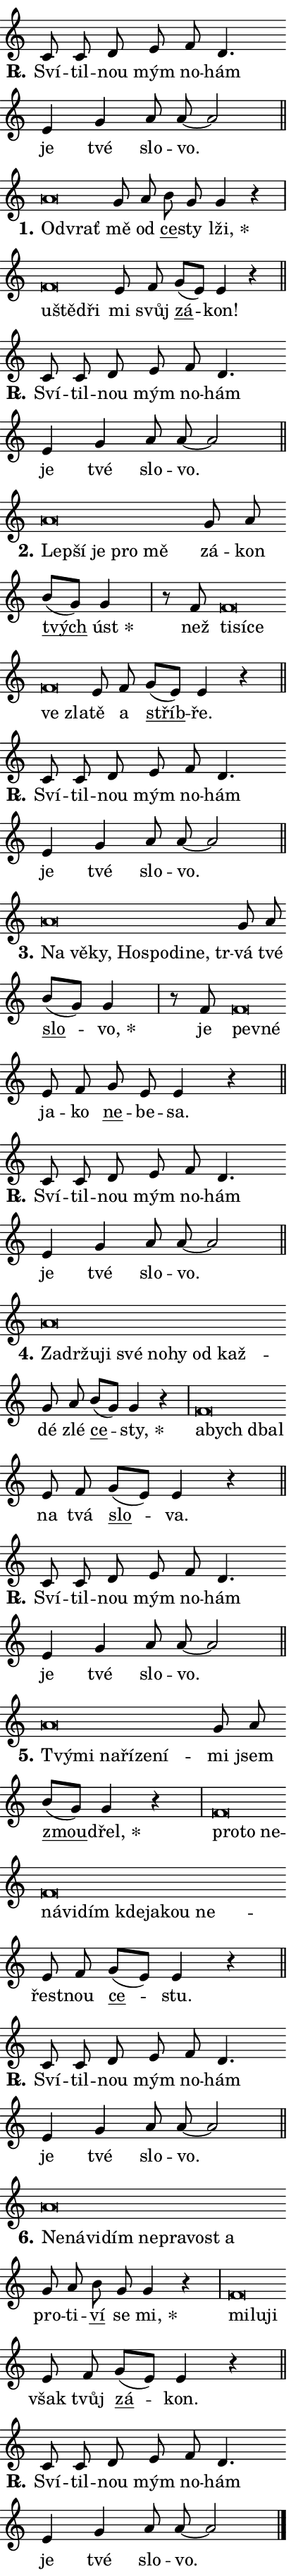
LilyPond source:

\version "2.24.0"
\header { tagline = "" }
\paper {
  indent = 0\cm
  top-margin = 0\cm
  right-margin = 0.13\cm % to fit lyric hyphens
  bottom-margin = 0\cm
  left-margin = 0\cm
  paper-width = 7\cm
  page-breaking = #ly:one-page-breaking
  system-system-spacing.basic-distance = #11
  score-system-spacing.basic-distance = #11
  ragged-last = ##f
}


%% Author: Thomas Morley
%% https://lists.gnu.org/archive/html/lilypond-user/2020-05/msg00002.html
#(define (line-position grob)
"Returns position of @var[grob} in current system:
   @code{'start}, if at first time-step
   @code{'end}, if at last time-step
   @code{'middle} otherwise
"
  (let* ((col (ly:item-get-column grob))
         (ln (ly:grob-object col 'left-neighbor))
         (rn (ly:grob-object col 'right-neighbor))
         (col-to-check-left (if (ly:grob? ln) ln col))
         (col-to-check-right (if (ly:grob? rn) rn col))
         (break-dir-left
           (and
             (ly:grob-property col-to-check-left 'non-musical #f)
             (ly:item-break-dir col-to-check-left)))
         (break-dir-right
           (and
             (ly:grob-property col-to-check-right 'non-musical #f)
             (ly:item-break-dir col-to-check-right))))
        (cond ((eqv? 1 break-dir-left) 'start)
              ((eqv? -1 break-dir-right) 'end)
              (else 'middle))))

#(define (tranparent-at-line-position vctor)
  (lambda (grob)
  "Relying on @code{line-position} select the relevant enry from @var{vctor}.
Used to determine transparency,"
    (case (line-position grob)
      ((end) (not (vector-ref vctor 0)))
      ((middle) (not (vector-ref vctor 1)))
      ((start) (not (vector-ref vctor 2))))))

noteHeadBreakVisibility =
#(define-music-function (break-visibility)(vector?)
"Makes @code{NoteHead}s transparent relying on @var{break-visibility}"
#{
  \override NoteHead.transparent =
    #(tranparent-at-line-position break-visibility)
#})

#(define delete-ledgers-for-transparent-note-heads
  (lambda (grob)
    "Reads whether a @code{NoteHead} is transparent.
If so this @code{NoteHead} is removed from @code{'note-heads} from
@var{grob}, which is supposed to be @code{LedgerLineSpanner}.
As a result ledgers are not printed for this @code{NoteHead}"
    (let* ((nhds-array (ly:grob-object grob 'note-heads))
           (nhds-list
             (if (ly:grob-array? nhds-array)
                 (ly:grob-array->list nhds-array)
                 '()))
           ;; Relies on the transparent-property being done before
           ;; Staff.LedgerLineSpanner.after-line-breaking is executed.
           ;; This is fragile ...
           (to-keep
             (remove
               (lambda (nhd)
                 (ly:grob-property nhd 'transparent #f))
               nhds-list)))
      ;; TODO find a better method to iterate over grob-arrays, similiar
      ;; to filter/remove etc for lists
      ;; For now rebuilt from scratch
      (set! (ly:grob-object grob 'note-heads)  '())
      (for-each
        (lambda (nhd)
          (ly:pointer-group-interface::add-grob grob 'note-heads nhd))
        to-keep))))

squashNotes = {
  \override NoteHead.X-extent = #'(-0.2 . 0.2)
  \override NoteHead.Y-extent = #'(-0.75 . 0)
  \override NoteHead.stencil =
    #(lambda (grob)
       (let ((pos (ly:grob-property grob 'staff-position)))
         (begin
           (if (< pos -7) (display "ERROR: Lower brevis then expected\n") (display ""))
           (if (<= pos -6) ly:text-interface::print ly:note-head::print))))
}
unSquashNotes = {
  \revert NoteHead.X-extent
  \revert NoteHead.Y-extent
  \revert NoteHead.stencil
}

hideNotes = \noteHeadBreakVisibility #begin-of-line-visible
unHideNotes = \noteHeadBreakVisibility #all-visible

% work-around for resetting accidentals
% https://lilypond.org/doc/v2.23/Documentation/notation/displaying-rhythms#unmetered-music
cadenzaMeasure = {
  \cadenzaOff
  \partial 1024 s1024
  \cadenzaOn
}

#(define-markup-command (accent layout props text) (markup?)
  "Underline accented syllable"
  (interpret-markup layout props
    #{\markup \override #'(offset . 4.3) \underline { #text }#}))

responsum = \markup \concat {
  "R" \hspace #-1.05 \path #0.1 #'((moveto 0 0.07) (lineto 0.9 0.8)) \hspace #0.05 "."
}

spaceSize = #0.6828661417322834 % exact space size for TeX Gyre Schola

\layout {
  \context {
    \Staff
    \remove "Time_signature_engraver"
    \override LedgerLineSpanner.after-line-breaking = #delete-ledgers-for-transparent-note-heads
  }
  \context {
    \Lyrics {
      \override LyricSpace.minimum-distance = \spaceSize
      \override LyricText.font-name = #"TeX Gyre Schola"
      \override LyricText.font-size = 1
      \override StanzaNumber.font-name = #"TeX Gyre Schola Bold"
      \override StanzaNumber.font-size = 1
    }
  }
  \context {
    \Score 
    \override NoteHead.text =
      #(lambda (grob) 
        (let ((pos (ly:grob-property grob 'staff-position)))
          #{\markup {
            \combine
              \halign #-0.55 \raise #(if (= pos -6) 0 0.5) \override #'(thickness . 2) \draw-line #'(3.2 . 0)
              \musicglyph "noteheads.sM1"
          }#}))
  }
}

% magnetic-lyrics.ily
%
%   written by
%     Jean Abou Samra <jean@abou-samra.fr>
%     Werner Lemberg <wl@gnu.org>
%
%   adapted by
%     Jiri Hon <jiri.hon@gmail.com>
%
% Version 2022-Apr-15

% https://www.mail-archive.com/lilypond-user@gnu.org/msg149350.html

#(define (Left_hyphen_pointer_engraver context)
   "Collect syllable-hyphen-syllable occurrences in lyrics and store
them in properties.  This engraver only looks to the left.  For
example, if the lyrics input is @code{foo -- bar}, it does the
following.

@itemize @bullet
@item
Set the @code{text} property of the @code{LyricHyphen} grob between
@q{foo} and @q{bar} to @code{foo}.

@item
Set the @code{left-hyphen} property of the @code{LyricText} grob with
text @q{foo} to the @code{LyricHyphen} grob between @q{foo} and
@q{bar}.
@end itemize

Use this auxiliary engraver in combination with the
@code{lyric-@/text::@/apply-@/magnetic-@/offset!} hook."
   (let ((hyphen #f)
         (text #f))
     (make-engraver
      (acknowledgers
       ((lyric-syllable-interface engraver grob source-engraver)
        (set! text grob)))
      (end-acknowledgers
       ((lyric-hyphen-interface engraver grob source-engraver)
        ;(when (not (grob::has-interface grob 'lyric-space-interface))
          (set! hyphen grob)));)
      ((stop-translation-timestep engraver)
       (when (and text hyphen)
         (ly:grob-set-object! text 'left-hyphen hyphen))
       (set! text #f)
       (set! hyphen #f)))))

#(define (lyric-text::apply-magnetic-offset! grob)
   "If the space between two syllables is less than the value in
property @code{LyricText@/.details@/.squash-threshold}, move the right
syllable to the left so that it gets concatenated with the left
syllable.

Use this function as a hook for
@code{LyricText@/.after-@/line-@/breaking} if the
@code{Left_@/hyphen_@/pointer_@/engraver} is active."
   (let ((hyphen (ly:grob-object grob 'left-hyphen #f)))
     (when hyphen
       (let ((left-text (ly:spanner-bound hyphen LEFT)))
         (when (grob::has-interface left-text 'lyric-syllable-interface)
           (let* ((common (ly:grob-common-refpoint grob left-text X))
                  (this-x-ext (ly:grob-extent grob common X))
                  (left-x-ext
                   (begin
                     ;; Trigger magnetism for left-text.
                     (ly:grob-property left-text 'after-line-breaking)
                     (ly:grob-extent left-text common X)))
                  ;; `delta` is the gap width between two syllables.
                  (delta (- (interval-start this-x-ext)
                            (interval-end left-x-ext)))
                  (details (ly:grob-property grob 'details))
                  (threshold (assoc-get 'squash-threshold details 0.2)))
             (when (< delta threshold)
               (let* (;; We have to manipulate the input text so that
                      ;; ligatures crossing syllable boundaries are not
                      ;; disabled.  For languages based on the Latin
                      ;; script this is essentially a beautification.
                      ;; However, for non-Western scripts it can be a
                      ;; necessity.
                      (lt (ly:grob-property left-text 'text))
                      (rt (ly:grob-property grob 'text))
                      (is-space (grob::has-interface hyphen 'lyric-space-interface))
                      (space (if is-space " " ""))
                      (extra-delta (if is-space spaceSize 0))
                      ;; Append new syllable.
                      (ltrt-space (if (and (string? lt) (string? rt))
                                (string-append lt space rt)
                                (make-concat-markup (list lt space rt))))
                      ;; Right-align `ltrt` to the right side.
                      (ltrt-space-markup (grob-interpret-markup
                               grob
                               (make-translate-markup
                                (cons (interval-length this-x-ext) 0)
                                (make-right-align-markup ltrt-space)))))
                 (begin
                   ;; Don't print `left-text`.
                   (ly:grob-set-property! left-text 'stencil #f)
                   ;; Set text and stencil (which holds all collected
                   ;; syllables so far) and shift it to the left.
                   (ly:grob-set-property! grob 'text ltrt-space)
                   (ly:grob-set-property! grob 'stencil ltrt-space-markup)
                   (ly:grob-translate-axis! grob (- (- delta extra-delta)) X))))))))))


#(define (lyric-hyphen::displace-bounds-first grob)
   ;; Make very sure this callback isn't triggered too early.
   (let ((left (ly:spanner-bound grob LEFT))
         (right (ly:spanner-bound grob RIGHT)))
     (ly:grob-property left 'after-line-breaking)
     (ly:grob-property right 'after-line-breaking)
     (ly:lyric-hyphen::print grob)))

squashThreshold = #0.4

\layout {
  \context {
    \Lyrics
    \consists #Left_hyphen_pointer_engraver
    \override LyricText.after-line-breaking =
      #lyric-text::apply-magnetic-offset!
    \override LyricHyphen.stencil = #lyric-hyphen::displace-bounds-first
    \override LyricText.details.squash-threshold = \squashThreshold
    \override LyricHyphen.minimum-distance = 0
    \override LyricHyphen.minimum-length = \squashThreshold
  }
}

squashText = \override LyricText.details.squash-threshold = 9999
unSquashText = \override LyricText.details.squash-threshold = \squashThreshold

leftText = \override LyricText.self-alignment-X = #LEFT
unLeftText = \revert LyricText.self-alignment-X

starOffset = #(lambda (grob) 
                (let ((x_offset (ly:self-alignment-interface::aligned-on-x-parent grob)))
                  (if (= x_offset 0) 0 (+ x_offset 1.2))))

star = #(define-music-function (syllable)(string?)
"Append star separator at the end of a syllable"
#{
  \once \override LyricText.X-offset = #starOffset
  \lyricmode { \markup {
    #syllable
    \override #'((font-name . "TeX Gyre Schola Bold")) \hspace #0.2 \lower #0.65 \larger "*"
  } }
#})

starAccent = #(define-music-function (syllable)(string?)
"Append star separator at the end of a syllable and make accent"
#{
  \once \override LyricText.X-offset = #starOffset
  \lyricmode { \markup {
    \accent #syllable
    \override #'((font-name . "TeX Gyre Schola Bold")) \hspace #0.2 \lower #0.65 \larger "*"
  } }
#})

breath = #(define-music-function (syllable)(string?)
"Append breathing indicator at the end of a syllable"
#{
  \lyricmode { \markup { #syllable "+" } }
#})

optionalBreath = #(define-music-function (syllable)(string?)
"Append optional breathing indicator at the end of a syllable"
#{
  \lyricmode { \markup { #syllable "(+)" } }
#})


\score {
    <<
        \new Voice = "melody" { \cadenzaOn \key c \major \relative { c'8 c d e f d4. \bar "" e4 g a8 a~ a2 \cadenzaMeasure \bar "||" \break } }
        \new Lyrics \lyricsto "melody" { \lyricmode { \set stanza = \responsum
Sví -- til -- nou mým no -- hám je tvé slo -- vo. } }
    >>
    \layout {}
}

\score {
    <<
        \new Voice = "melody" { \cadenzaOn \key c \major \relative { \squashNotes a'\breve*1/16 \hideNotes \breve*1/16 \bar "" \unHideNotes \unSquashNotes g8 a \bar "" b g g4 r \cadenzaMeasure \bar "|" \squashNotes f\breve*1/16 \hideNotes \breve*1/16 \breve*1/16 \bar "" \unHideNotes \unSquashNotes e8 f \bar "" g[( e)] e4 r \cadenzaMeasure \bar "||" \break } }
        \new Lyrics \lyricsto "melody" { \lyricmode { \set stanza = "1."
\leftText Od -- \squashText vrať \unLeftText \unSquashText mě od \markup \accent ce -- sty \star lži, \leftText u -- \squashText ště -- dři \unLeftText \unSquashText mi svůj \markup \accent zá -- kon! } }
    >>
    \layout {}
}

\score {
    <<
        \new Voice = "melody" { \cadenzaOn \key c \major \relative { c'8 c d e f d4. \bar "" e4 g a8 a~ a2 \cadenzaMeasure \bar "||" \break } }
        \new Lyrics \lyricsto "melody" { \lyricmode { \set stanza = \responsum
Sví -- til -- nou mým no -- hám je tvé slo -- vo. } }
    >>
    \layout {}
}

\score {
    <<
        \new Voice = "melody" { \cadenzaOn \key c \major \relative { \squashNotes a'\breve*1/16 \hideNotes \breve*1/16 \bar "" \breve*1/16 \bar "" \breve*1/16 \breve*1/16 \bar "" \unHideNotes \unSquashNotes g8 a \bar "" b[( g)] g4 \cadenzaMeasure \bar "|" r8 f8 \squashNotes f\breve*1/16 \hideNotes \breve*1/16 \bar "" \breve*1/16 \bar "" \breve*1/16 \breve*1/16 \bar "" \unHideNotes \unSquashNotes e8 f \bar "" g[( e)] e4 r \cadenzaMeasure \bar "||" \break } }
        \new Lyrics \lyricsto "melody" { \lyricmode { \set stanza = "2."
\leftText Lep -- \squashText ší je pro mě \unLeftText \unSquashText zá -- kon \markup \accent tvých \star úst než \leftText ti -- \squashText sí -- ce ve zla -- \unLeftText \unSquashText tě a \markup \accent stříb -- ře. } }
    >>
    \layout {}
}

\score {
    <<
        \new Voice = "melody" { \cadenzaOn \key c \major \relative { c'8 c d e f d4. \bar "" e4 g a8 a~ a2 \cadenzaMeasure \bar "||" \break } }
        \new Lyrics \lyricsto "melody" { \lyricmode { \set stanza = \responsum
Sví -- til -- nou mým no -- hám je tvé slo -- vo. } }
    >>
    \layout {}
}

\score {
    <<
        \new Voice = "melody" { \cadenzaOn \key c \major \relative { \squashNotes a'\breve*1/16 \hideNotes \breve*1/16 \bar "" \breve*1/16 \bar "" \breve*1/16 \bar "" \breve*1/16 \bar "" \breve*1/16 \bar "" \breve*1/16 \breve*1/16 \bar "" \unHideNotes \unSquashNotes g8 a \bar "" b[( g)] g4 \cadenzaMeasure \bar "|" r8 f8 \squashNotes f\breve*1/16 \hideNotes \breve*1/16 \bar "" \unHideNotes \unSquashNotes e8 f \bar "" g e e4 r \cadenzaMeasure \bar "||" \break } }
        \new Lyrics \lyricsto "melody" { \lyricmode { \set stanza = "3."
\leftText Na \squashText vě -- ky, Ho -- spo -- di -- ne, tr -- \unLeftText \unSquashText vá tvé \markup \accent slo -- \star vo, je \leftText pev -- \squashText né \unLeftText \unSquashText ja -- ko \markup \accent ne -- be -- sa. } }
    >>
    \layout {}
}

\score {
    <<
        \new Voice = "melody" { \cadenzaOn \key c \major \relative { c'8 c d e f d4. \bar "" e4 g a8 a~ a2 \cadenzaMeasure \bar "||" \break } }
        \new Lyrics \lyricsto "melody" { \lyricmode { \set stanza = \responsum
Sví -- til -- nou mým no -- hám je tvé slo -- vo. } }
    >>
    \layout {}
}

\score {
    <<
        \new Voice = "melody" { \cadenzaOn \key c \major \relative { \squashNotes a'\breve*1/16 \hideNotes \breve*1/16 \bar "" \breve*1/16 \bar "" \breve*1/16 \bar "" \breve*1/16 \bar "" \breve*1/16 \bar "" \breve*1/16 \bar "" \breve*1/16 \breve*1/16 \bar "" \unHideNotes \unSquashNotes g8 a \bar "" b[( g)] g4 r \cadenzaMeasure \bar "|" \squashNotes f\breve*1/16 \hideNotes \breve*1/16 \breve*1/16 \bar "" \unHideNotes \unSquashNotes e8 f \bar "" g[( e)] e4 r \cadenzaMeasure \bar "||" \break } }
        \new Lyrics \lyricsto "melody" { \lyricmode { \set stanza = "4."
\leftText Za -- \squashText dr -- žu -- ji své no -- hy od kaž -- \unLeftText \unSquashText dé zlé \markup \accent ce -- \star sty, \leftText a -- \squashText bych dbal \unLeftText \unSquashText na tvá \markup \accent slo -- va. } }
    >>
    \layout {}
}

\score {
    <<
        \new Voice = "melody" { \cadenzaOn \key c \major \relative { c'8 c d e f d4. \bar "" e4 g a8 a~ a2 \cadenzaMeasure \bar "||" \break } }
        \new Lyrics \lyricsto "melody" { \lyricmode { \set stanza = \responsum
Sví -- til -- nou mým no -- hám je tvé slo -- vo. } }
    >>
    \layout {}
}

\score {
    <<
        \new Voice = "melody" { \cadenzaOn \key c \major \relative { \squashNotes a'\breve*1/16 \hideNotes \breve*1/16 \bar "" \breve*1/16 \bar "" \breve*1/16 \bar "" \breve*1/16 \breve*1/16 \bar "" \unHideNotes \unSquashNotes g8 a \bar "" b[( g)] g4 r \cadenzaMeasure \bar "|" \squashNotes f\breve*1/16 \hideNotes \breve*1/16 \bar "" \breve*1/16 \bar "" \breve*1/16 \bar "" \breve*1/16 \bar "" \breve*1/16 \bar "" \breve*1/16 \bar "" \breve*1/16 \bar "" \breve*1/16 \breve*1/16 \bar "" \unHideNotes \unSquashNotes e8 f \bar "" g[( e)] e4 r \cadenzaMeasure \bar "||" \break } }
        \new Lyrics \lyricsto "melody" { \lyricmode { \set stanza = "5."
\leftText Tvý -- \squashText mi na -- ří -- ze -- ní -- \unLeftText \unSquashText mi jsem \markup \accent zmou -- \star dřel, \leftText pro -- \squashText to ne -- ná -- vi -- dím kde -- ja -- kou ne -- \unLeftText \unSquashText řest -- nou \markup \accent ce -- stu. } }
    >>
    \layout {}
}

\score {
    <<
        \new Voice = "melody" { \cadenzaOn \key c \major \relative { c'8 c d e f d4. \bar "" e4 g a8 a~ a2 \cadenzaMeasure \bar "||" \break } }
        \new Lyrics \lyricsto "melody" { \lyricmode { \set stanza = \responsum
Sví -- til -- nou mým no -- hám je tvé slo -- vo. } }
    >>
    \layout {}
}

\score {
    <<
        \new Voice = "melody" { \cadenzaOn \key c \major \relative { \squashNotes a'\breve*1/16 \hideNotes \breve*1/16 \bar "" \breve*1/16 \bar "" \breve*1/16 \bar "" \breve*1/16 \bar "" \breve*1/16 \bar "" \breve*1/16 \breve*1/16 \bar "" \unHideNotes \unSquashNotes g8 a \bar "" b g g4 r \cadenzaMeasure \bar "|" \squashNotes f\breve*1/16 \hideNotes \breve*1/16 \breve*1/16 \bar "" \unHideNotes \unSquashNotes e8 f \bar "" g[( e)] e4 r \cadenzaMeasure \bar "||" \break } }
        \new Lyrics \lyricsto "melody" { \lyricmode { \set stanza = "6."
\leftText Ne -- \squashText ná -- vi -- dím ne -- pra -- vost a \unLeftText \unSquashText pro -- ti -- \markup \accent ví se \star mi, \leftText mi -- \squashText lu -- ji \unLeftText \unSquashText však tvůj \markup \accent zá -- kon. } }
    >>
    \layout {}
}

\score {
    <<
        \new Voice = "melody" { \cadenzaOn \key c \major \relative { c'8 c d e f d4. \bar "" e4 g a8 a~ a2 \cadenzaMeasure \bar "||" \break } \bar "|." }
        \new Lyrics \lyricsto "melody" { \lyricmode { \set stanza = \responsum
Sví -- til -- nou mým no -- hám je tvé slo -- vo. } }
    >>
    \layout {}
}
